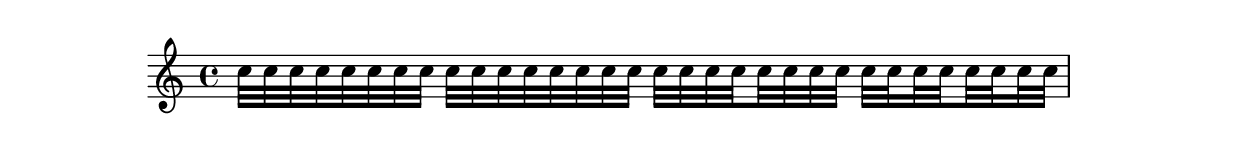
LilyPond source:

% DO NOT EDIT this file manually; it is automatically
% generated from Documentation/snippets/new
% Make any changes in Documentation/snippets/new/
% and then run scripts/auxiliar/makelsr.py
%
% This file is in the public domain.
%% Note: this file works from version 2.14.0
\version "2.14.0"

\header {
%% Translation of GIT committish: 6977ddc9a3b63ea810eaecb864269c7d847ccf98

  texidoces = "

Las barras de semicorchea, o de figuras más breves, no se subdividen
de forma predeterminada.  Esto es, las tres (o más) barras se amplían
sin romperse sobre grupos completos de notas.  Este comportamiento se
puede modificar para subdividir las barras en subgrupos mediante el
establecimiento de la propiedad @code{subdivideBeams}.  Cuando está
activada, las barras se subdividen a intervalos definidos por el valor
actual de @code{baseMoment} mediante la reducción de las barras
repetidas a una sola entre los subgrupos.  Observe que el valor
predeterminado de @code{baseMoment} es uno más que el denominador del
tipo de compás actual, si no se fija explícitamente.  Se debe ajustar
a una fracción que da la duración del subgrupo de barras utilizando la
función @code{ly:make-moment}, como se ve en este fragmento de código.
Asimismo, cuando se modifica @code{baseMoment}, se debería cambiar
también @code{beatStructure} para que corresponda al @code{baseMoment}
nuevo:

"
  doctitlees = "Subdivisión de barras"

%% Translation of GIT committish: 190a067275167c6dc9dd0afef683d14d392b7033
  texidocfr = "
Les ligatures d'une succession de notes de durée inférieure à la croche
ne sont pas subdivisées par défaut.  Autrement dit, tous les traits de
ligature (deux ou plus) seront continus.  Ce comportement peut être
modifié afin de diviser la ligature en sous-groupes grâce à la propriété
@code{subdivideBeams}.  Lorsqu'elle est activée, les ligatures seront
subdivisées selon un intervalle défini par @code{baseMoment}@tie{}; il n'y
aura alors plus qu'un seul trait de ligature entre chaque sous-groupe.
Par défaut, @code{baseMoment} fixe la valeur de référence par rapport à
la métrique en vigueur.  Il faudra donc lui fournir, à l'aide de la
fonction @code{ly:make-moment}, une fraction correspondant à la durée du
sous-groupe désiré comme dans l'exemple ci-dessous.  Gardez à l'esprit
que, si vous venez à modifier @code{baseMoment}, vous devrez
probablement adapter @code{beatStrusture} afin qu'il reste en adéquation
avec les nouvelles valeurs de @code{baseMoment}.

"
  doctitlefr = "Subdivision des ligatures"

  lsrtags = "rhythms"

  texidoc = "
The beams of consecutive 16th (or shorter) notes are, by default, not
subdivided.  That is, the three (or more) beams stretch unbroken over
entire groups of notes.  This behavior can be modified to subdivide
the beams into sub-groups by setting the property
@code{subdivideBeams}. When set, multiple beams will be subdivided at
intervals defined by the current value of @code{baseMoment} by reducing
the multiple beams to just one beam between the sub-groups. Note that
@code{baseMoment} defaults to one over the denominator of the current
time signature if not set explicitly. It must be set to a fraction
giving the duration of the beam sub-group using the
@code{ly:make-moment} function, as shown in this snippet. Also, when
@code{baseMoment} is changed, @code{beatStructure} should also be changed
to match the new @code{baseMoment}:

"
  doctitle = "Subdividing beams"
} % begin verbatim


\relative c'' {
  c32[ c c c c c c c]
  \set subdivideBeams = ##t
  c32[ c c c c c c c]

  % Set beam sub-group length to an eighth note
  \set baseMoment = #(ly:make-moment 1 8)
  \set beatStructure = #'(2 2 2 2)
  c32[ c c c c c c c]

  % Set beam sub-group length to a sixteenth note
  \set baseMoment = #(ly:make-moment 1 16)
  \set beatStructure = #'(4 4 4 4)
  c32[ c c c c c c c]
}

